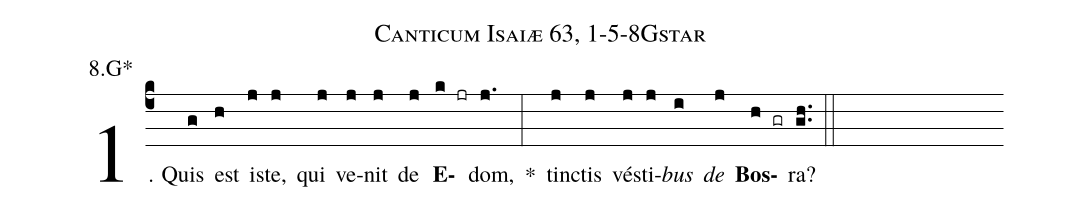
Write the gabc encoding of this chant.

name: Canticum Isaiæ 63, 1-5-8Gstar;
annotation: 8.G*;
%%
(c4)1. Quis(g) est(h) is(j)te,(j) qui(j) ve(j)nit(j) de(j) <b>E</b>(k jr)dom,(j.) *(:) tinc(j)tis(j) vés(j)ti(j)<i>bus</i>(i) <i>de</i>(j) <b>Bos</b>(h gr)ra?(gh..) (::)
